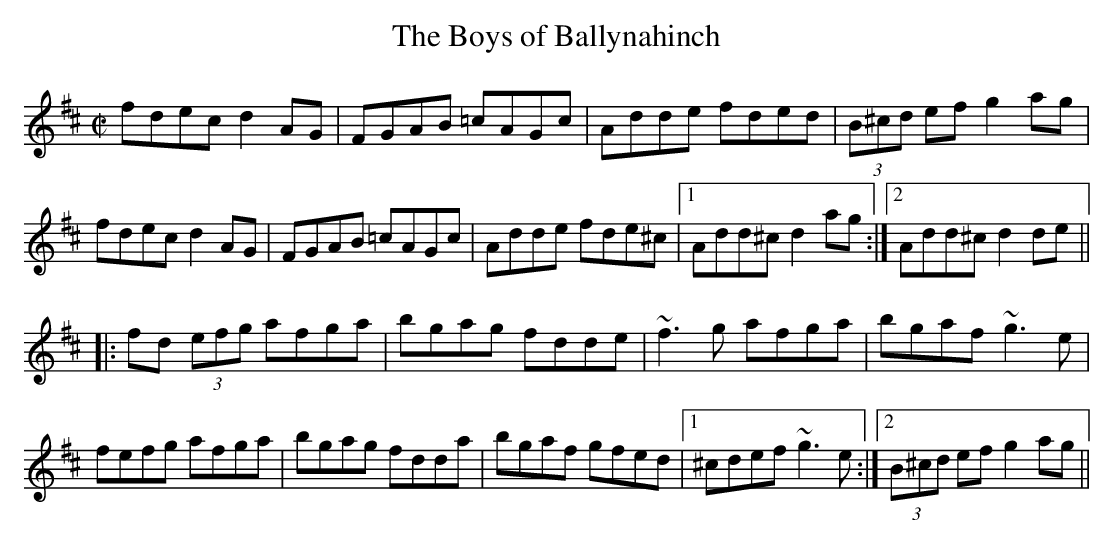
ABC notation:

X:1
T:Boys of Ballynahinch, The
M:C|
K:D
fdec d2AG|FGAB =cAGc|Adde fded|(3B^cd ef g2ag|
fdec d2AG|FGAB =cAGc|Adde fde^c|1 Add^c d2ag:|2 Add^c d2de||
|:fd (3efg afga|bgag fdde|~f3g afga|bgaf ~g3e|
fefg afga|bgag fdda|bgaf gfed|1 ^cdef ~g3e:|2 (3B^cd ef g2ag||
